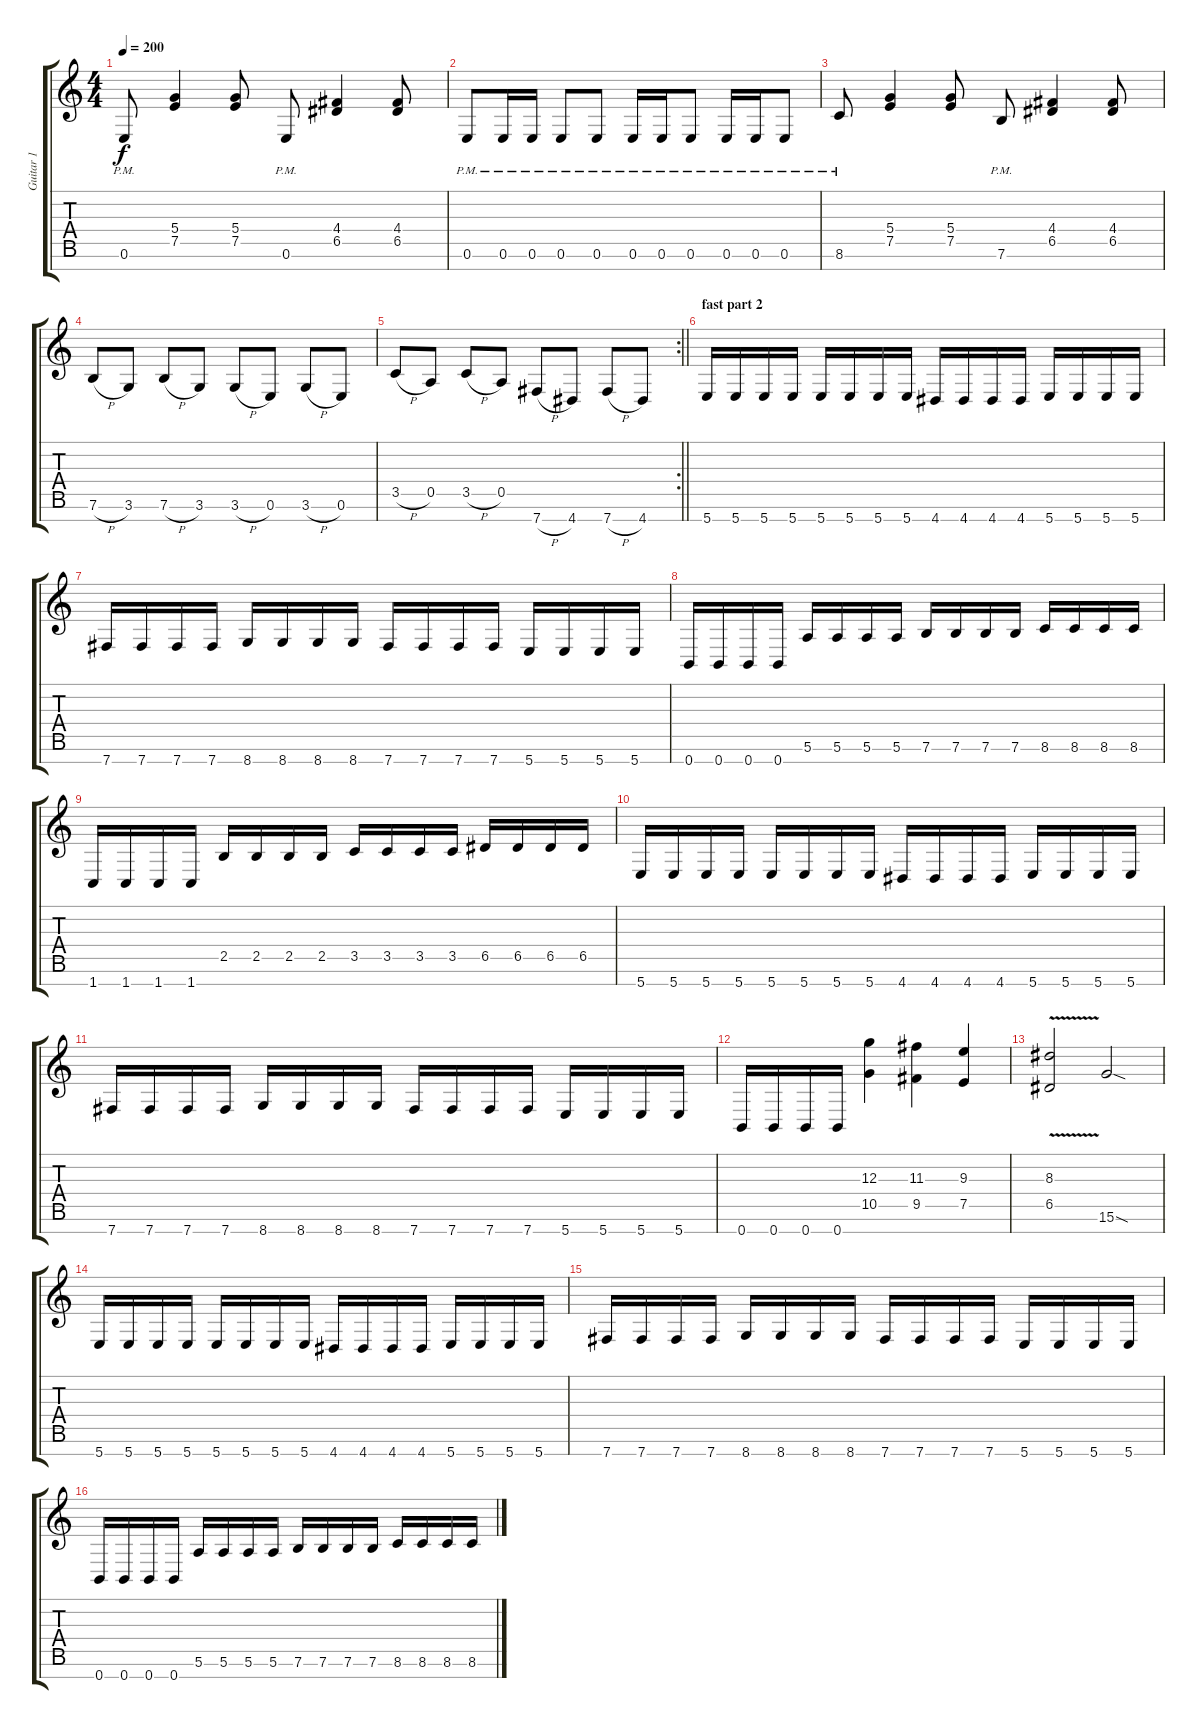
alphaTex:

\track ("Guitar 1" "Guitar 1") {instrument distortionguitar}
\staff {score tabs}
\tuning (E4 B3 G3 D3 A2 E2 B1) {hide}
\ts (4 4)
\tempo 200
\clef g2
\ks c
0.6{pm}.8{dy f} (5.4 7.5).4 (5.4 7.5).8 0.6{pm}.8 (4.4 6.5).4 (4.4 6.5).8 |
0.6{pm}.8 0.6{pm}.16 0.6{pm}.16 0.6{pm}.8 0.6{pm}.8 0.6{pm}.16 0.6{pm}.16 0.6{pm}.8 0.6{pm}.16 0.6{pm}.16 0.6{pm}.8 |
8.6{pm}.8 (5.4 7.5).4 (5.4 7.5).8 7.6{pm}.8 (4.4 6.5).4 (4.4 6.5).8 |
7.6{h}.8 3.6.8 7.6{h}.8 3.6.8 3.6{h}.8 0.6.8 3.6{h}.8 0.6.8 |
\rc 2
\barLineRight lightlight
3.5{h}.8 0.5.8 3.5{h}.8 0.5.8 7.7{h}.8 4.7.8 7.7{h}.8 4.7.8 |
\section ("" "fast part 2")
5.7.16 5.7.16 5.7.16 5.7.16 5.7.16 5.7.16 5.7.16 5.7.16 4.7.16 4.7.16 4.7.16 4.7.16 5.7.16 5.7.16 5.7.16 5.7.16 |
7.7.16 7.7.16 7.7.16 7.7.16 8.7.16 8.7.16 8.7.16 8.7.16 7.7.16 7.7.16 7.7.16 7.7.16 5.7.16 5.7.16 5.7.16 5.7.16 |
0.7.16 0.7.16 0.7.16 0.7.16 5.6.16 5.6.16 5.6.16 5.6.16 7.6.16 7.6.16 7.6.16 7.6.16 8.6.16 8.6.16 8.6.16 8.6.16 |
1.7.16 1.7.16 1.7.16 1.7.16 2.5.16 2.5.16 2.5.16 2.5.16 3.5.16 3.5.16 3.5.16 3.5.16 6.5.16 6.5.16 6.5.16 6.5.16 |
5.7.16 5.7.16 5.7.16 5.7.16 5.7.16 5.7.16 5.7.16 5.7.16 4.7.16 4.7.16 4.7.16 4.7.16 5.7.16 5.7.16 5.7.16 5.7.16 |
7.7.16 7.7.16 7.7.16 7.7.16 8.7.16 8.7.16 8.7.16 8.7.16 7.7.16 7.7.16 7.7.16 7.7.16 5.7.16 5.7.16 5.7.16 5.7.16 |
0.7.16 0.7.16 0.7.16 0.7.16 (12.3 10.5).4 (11.3 9.5).4 (9.3 7.5).4 |
(8.3 6.5{v}).2 15.6{sod}.2 |
5.7.16 5.7.16 5.7.16 5.7.16 5.7.16 5.7.16 5.7.16 5.7.16 4.7.16 4.7.16 4.7.16 4.7.16 5.7.16 5.7.16 5.7.16 5.7.16 |
7.7.16 7.7.16 7.7.16 7.7.16 8.7.16 8.7.16 8.7.16 8.7.16 7.7.16 7.7.16 7.7.16 7.7.16 5.7.16 5.7.16 5.7.16 5.7.16 |
0.7.16 0.7.16 0.7.16 0.7.16 5.6.16 5.6.16 5.6.16 5.6.16 7.6.16 7.6.16 7.6.16 7.6.16 8.6.16 8.6.16 8.6.16 8.6.16
